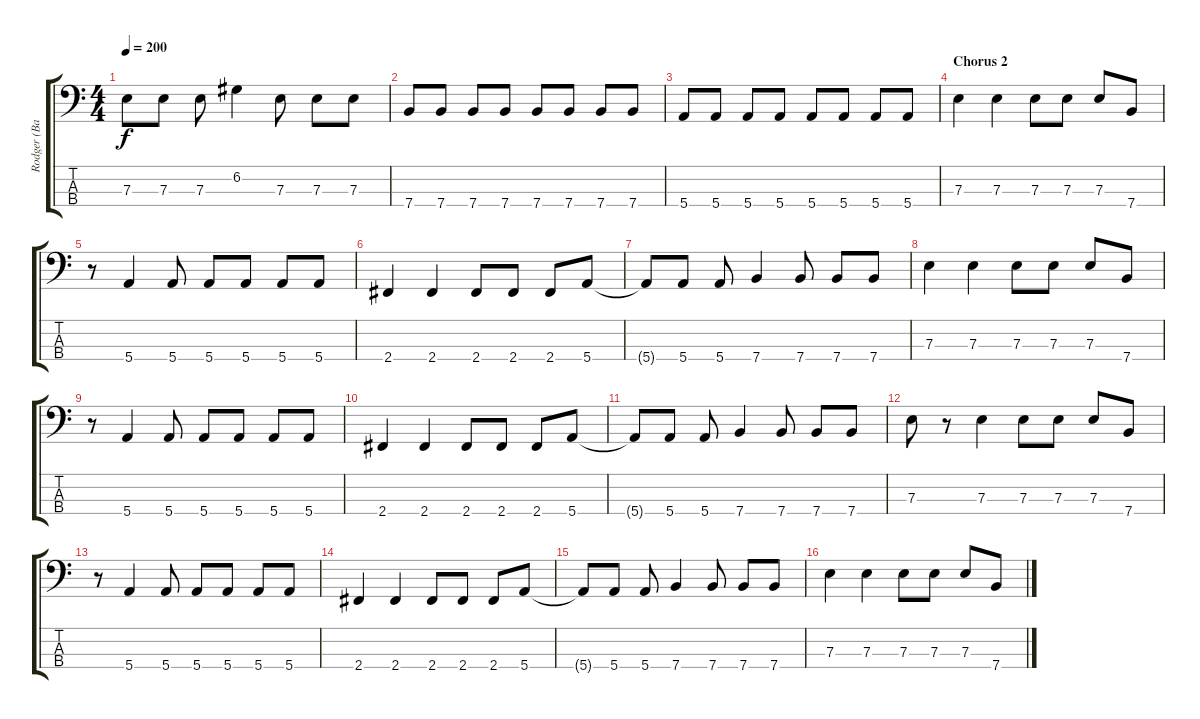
\track ("Rodger (Bass)" "Rodger (Ba") {instrument electricbasspick}
\staff {score tabs}
\tuning (G2 D2 A1 E1) {hide}
\ts (4 4)
\tempo 200
\clef f4
\ks c
7.3.8{dy f} 7.3.8 7.3.8 6.2.4 7.3.8 7.3.8 7.3.8 |
7.4.8 7.4.8 7.4.8 7.4.8 7.4.8 7.4.8 7.4.8 7.4.8 |
5.4.8 5.4.8 5.4.8 5.4.8 5.4.8 5.4.8 5.4.8 5.4.8 |
\section ("" "Chorus 2")
7.3.4 7.3.4 7.3.8 7.3.8 7.3.8 7.4.8 |
r.8 5.4.4 5.4.8 5.4.8 5.4.8 5.4.8 5.4.8 |
2.4.4 2.4.4 2.4.8 2.4.8 2.4.8 5.4.8 |
5.4{t}.8 5.4.8 5.4.8 7.4.4 7.4.8 7.4.8 7.4.8 |
7.3.4 7.3.4 7.3.8 7.3.8 7.3.8 7.4.8 |
r.8 5.4.4 5.4.8 5.4.8 5.4.8 5.4.8 5.4.8 |
2.4.4 2.4.4 2.4.8 2.4.8 2.4.8 5.4.8 |
5.4{t}.8 5.4.8 5.4.8 7.4.4 7.4.8 7.4.8 7.4.8 |
7.3.8 r.8 7.3.4 7.3.8 7.3.8 7.3.8 7.4.8 |
r.8 5.4.4 5.4.8 5.4.8 5.4.8 5.4.8 5.4.8 |
2.4.4 2.4.4 2.4.8 2.4.8 2.4.8 5.4.8 |
5.4{t}.8 5.4.8 5.4.8 7.4.4 7.4.8 7.4.8 7.4.8 |
7.3.4 7.3.4 7.3.8 7.3.8 7.3.8 7.4.8
